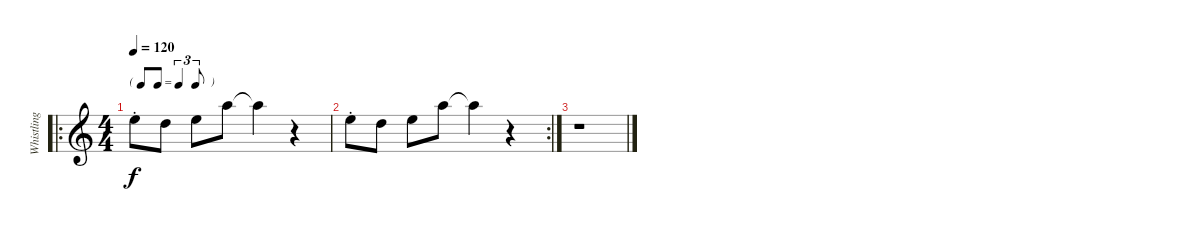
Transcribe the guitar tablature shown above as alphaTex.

\track ("Whistling" "Whistling") {instrument whistle}
\staff {score}
\tuning (E5 B4 G4 D4 A3 E3) {hide}
\ro
\ts (4 4)
\tf triplet8th
\tempo 120
\clef g2
\ks c
5.2{st}.8{dy f} 3.2.8 0.1.8 5.1.8 5.1{t}.4 r.4 |
\rc 2
5.2{st}.8 3.2.8 0.1.8 5.1.8 5.1{t}.4 r.4 |
r.1
